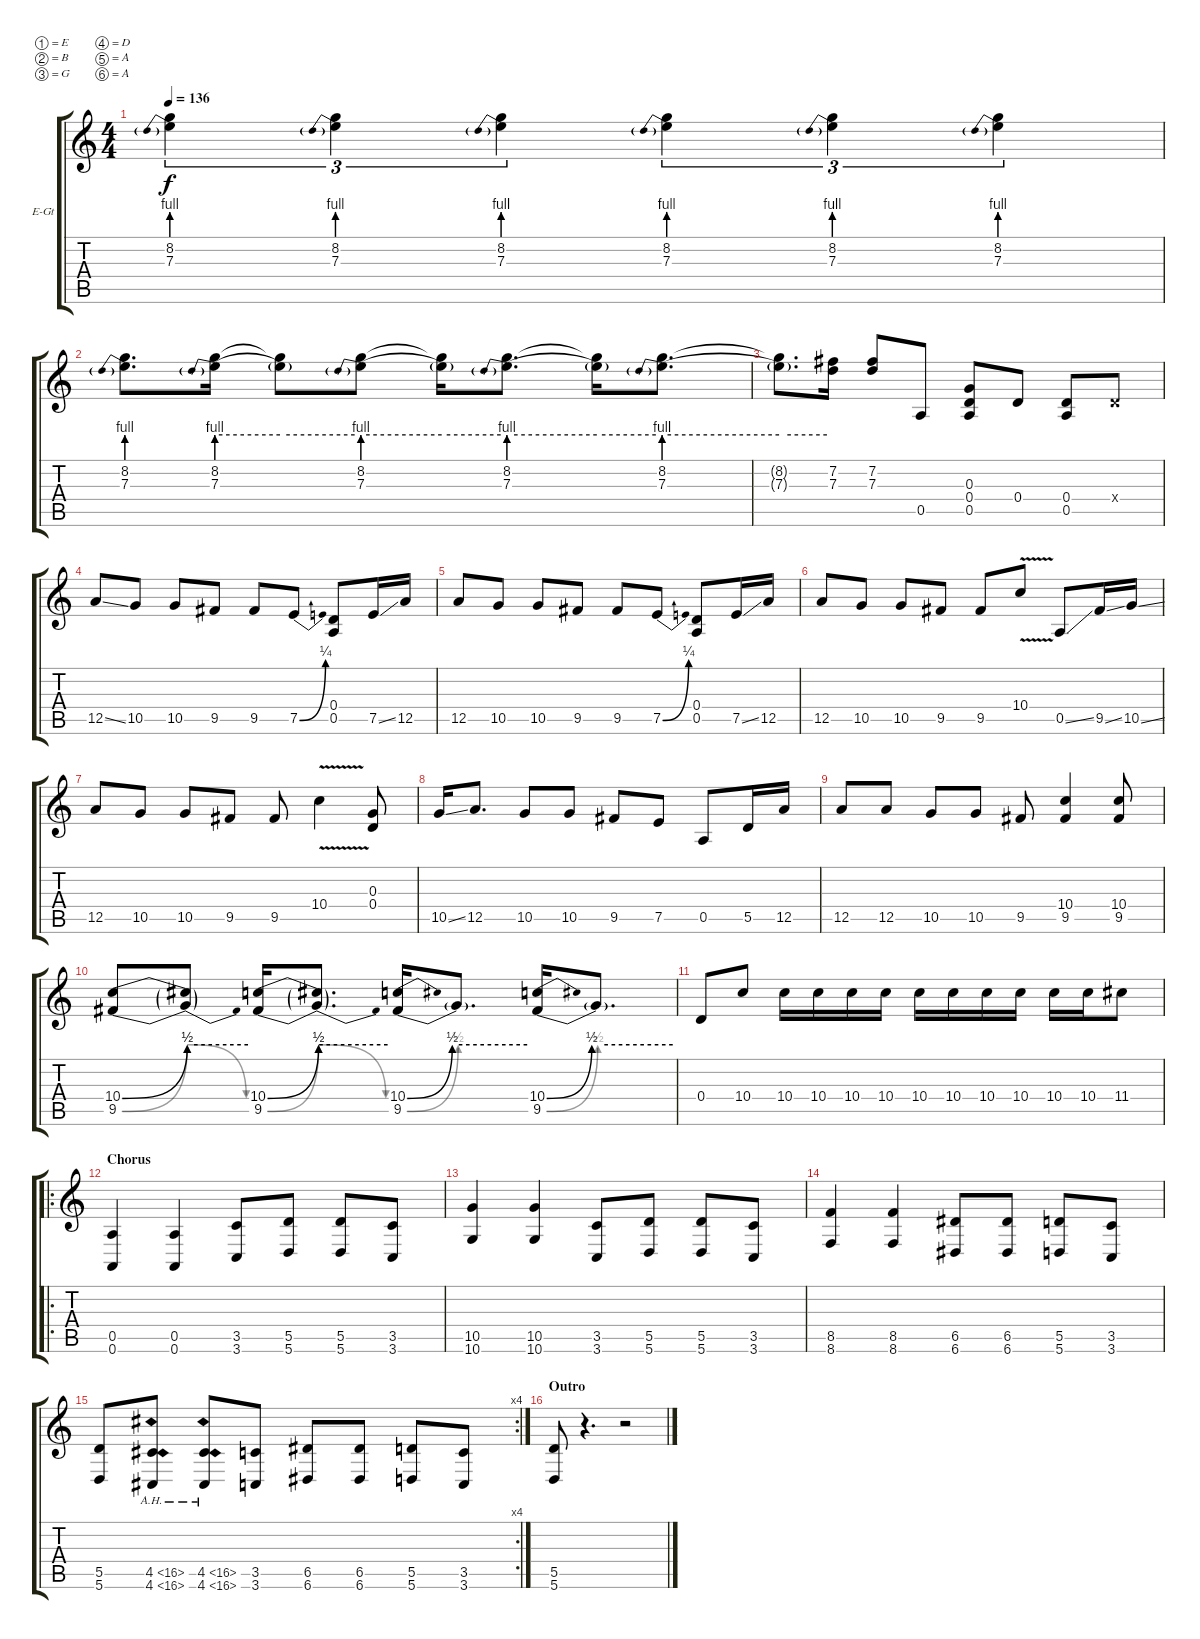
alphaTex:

\bracketExtendMode groupsimilarinstruments
\firstSystemTrackNameOrientation horizontal
\otherSystemsTrackNameOrientation horizontal
\track ("solo" "E-Gt") {instrument overdrivenguitar}
\staff {score tabs}
\tuning (E4 B3 G3 D3 A2 A1)
\ts (4 4)
\tempo 136
\clef g2
\ks c
(8.2 7.3{be (prebend 0 4 60 4)}).4{tu (3 2) dy f} (8.2 7.3{be (prebend 0 4 60 4)}).4{tu (3 2)} (8.2 7.3{be (prebend 0 4 60 4)}).4{tu (3 2)} (8.2 7.3{be (prebend 0 4 60 4)}).4{tu (3 2)} (8.2 7.3{be (prebend 0 4 60 4)}).4{tu (3 2)} (8.2 7.3{be (prebend 0 4 60 4)}).4{tu (3 2)} |
(8.2 7.3{be (prebend 0 4 60 4)}).8{d} (8.2 7.3{be (prebend 0 4 60 4)}).16 (8.2{t} 7.3{be (hold 0 4 60 4) t}).8 (8.2 7.3{be (prebend 0 4 60 4)}).8 (8.2{t} 7.3{be (hold 0 4 60 4) t}).16 (8.2 7.3{be (prebend 0 4 60 4)}).8{d} (8.2{t} 7.3{be (hold 0 4 60 4) t}).16 (8.2 7.3{be (prebend 0 4 60 4)}).8{d} |
(8.2{t} 7.3{be (hold 0 4 60 4) t}).8{d} (7.2 7.3).16 (7.2 7.3).8 0.5.8 (0.3 0.4 0.5).8 0.4.8 (0.4 0.5).8 0.4{x}.8 |
12.5{ss}.8 10.5.8 10.5.8 9.5.8 9.5.8 7.5{be (bend 0 0 60 1)}.8 (0.4 0.5).8 7.5{ss}.16 12.5.16 |
12.5.8 10.5.8 10.5.8 9.5.8 9.5.8 7.5{be (bend 0 0 60 1)}.8 (0.4 0.5).8 7.5{ss}.16 12.5.16 |
12.5.8 10.5.8 10.5.8 9.5.8 9.5.8 10.4{v}.8 0.5{ss}.8 9.5{ss}.16 10.5{ss}.16 |
12.5.8 10.5.8 10.5.8 9.5.8 9.5.8 10.4{v}.4 (0.3 0.4).8 |
10.5{ss}.16 12.5.8{d} 10.5.8 10.5.8 9.5.8 7.5.8 0.5.8 5.5.16 12.5.16 |
12.5.8 12.5.8 10.5.8 10.5.8 9.5.8 (10.4 9.5).4 (10.4 9.5).8 |
(10.4{be (bend 0 0 60 2)} 9.5{be (bend 0 0 60 2)}).8 (10.4{be (hold 0 2 60 2) t} 9.5{be (release 0 2 60 0) t}).8 (10.4{be (bend 0 0 60 2)} 9.5{be (bend 0 0 60 2)}).16 (10.4{be (hold 0 2 60 2) t} 9.5{be (release 0 2 60 0) t}).8{d} (10.4{be (bend 0 0 60 2)} 9.5{be (bend 0 0 60 2)}).16 9.5{be (hold 0 2 60 2) t}.8{d} (10.4{be (bend 0 0 60 2)} 9.5{be (bend 0 0 60 2)}).16 9.5{be (hold 0 2 60 2) t}.8{d} |
0.4.8 10.4.8 10.4.16 10.4.16 10.4.16 10.4.16 10.4.16 10.4.16 10.4.16 10.4.16 10.4.16 10.4.16 11.4.8 |
\ro
\section ("" "Chorus")
(0.5 0.6).4 (0.5 0.6).4 (3.5 3.6).8 (5.5 5.6).8 (5.5 5.6).8 (3.5 3.6).8 |
(10.5 10.6).4 (10.5 10.6).4 (3.5 3.6).8 (5.5 5.6).8 (5.5 5.6).8 (3.5 3.6).8 |
(8.5 8.6).4 (8.5 8.6).4 (6.5 6.6).8 (6.5 6.6).8 (5.5 5.6).8 (3.5 3.6).8 |
\rc 4
(5.5 5.6).8 (4.5{ah 12} 4.6{ah 12}).8 (4.5{ah 12} 4.6{ah 12}).8 (3.5 3.6).8 (6.5 6.6).8 (6.5 6.6).8 (5.5 5.6).8 (3.5 3.6).8 |
\section ("" "Outro")
(5.5 5.6).8 r.4{d} r.2
